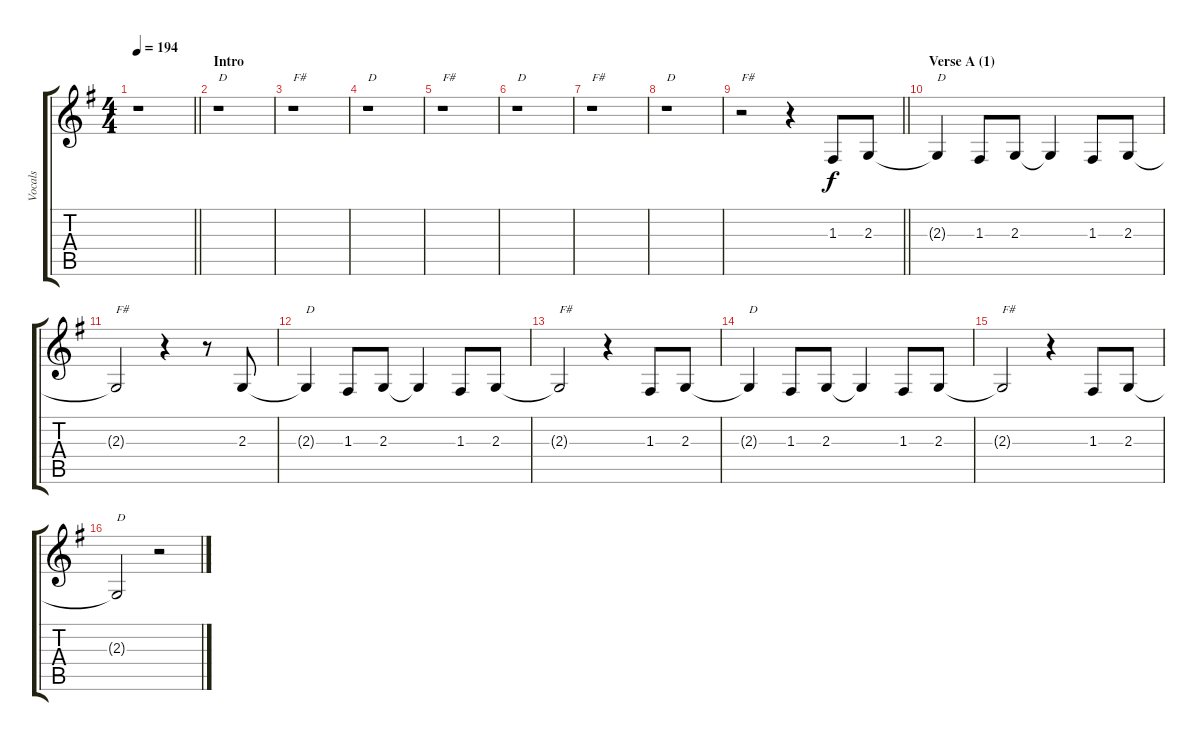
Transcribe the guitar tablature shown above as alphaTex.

\track ("Vocals" "Vocals") {instrument sopranosax}
\staff {score tabs}
\tuning (D4 A3 F3 C3 G2 D2) {hide}
\ts (4 4)
\tempo 194
\clef g2
\barLineRight lightlight
\ks eminor
r.1{dy f instrument sopranosax} |
\section ("" "Intro")
r.1{txt "D"} |
r.1{txt "F#"} |
r.1{txt "D"} |
r.1{txt "F#"} |
r.1{txt "D"} |
r.1{txt "F#"} |
r.1{txt "D"} |
\barLineRight lightlight
r.2{txt "F#"} r.4 1.3.8 2.3.8 |
\section ("" "Verse A (1)")
2.3{t}.4{txt "D"} 1.3.8 2.3.8 2.3{t}.4 1.3.8 2.3.8 |
2.3{t}.2{txt "F#"} r.4 r.8 2.3.8 |
2.3{t}.4{txt "D"} 1.3.8 2.3.8 2.3{t}.4 1.3.8 2.3.8 |
2.3{t}.2{txt "F#"} r.4 1.3.8 2.3.8 |
2.3{t}.4{txt "D"} 1.3.8 2.3.8 2.3{t}.4 1.3.8 2.3.8 |
2.3{t}.2{txt "F#"} r.4 1.3.8 2.3.8 |
2.3{t}.2{txt "D"} r.2
